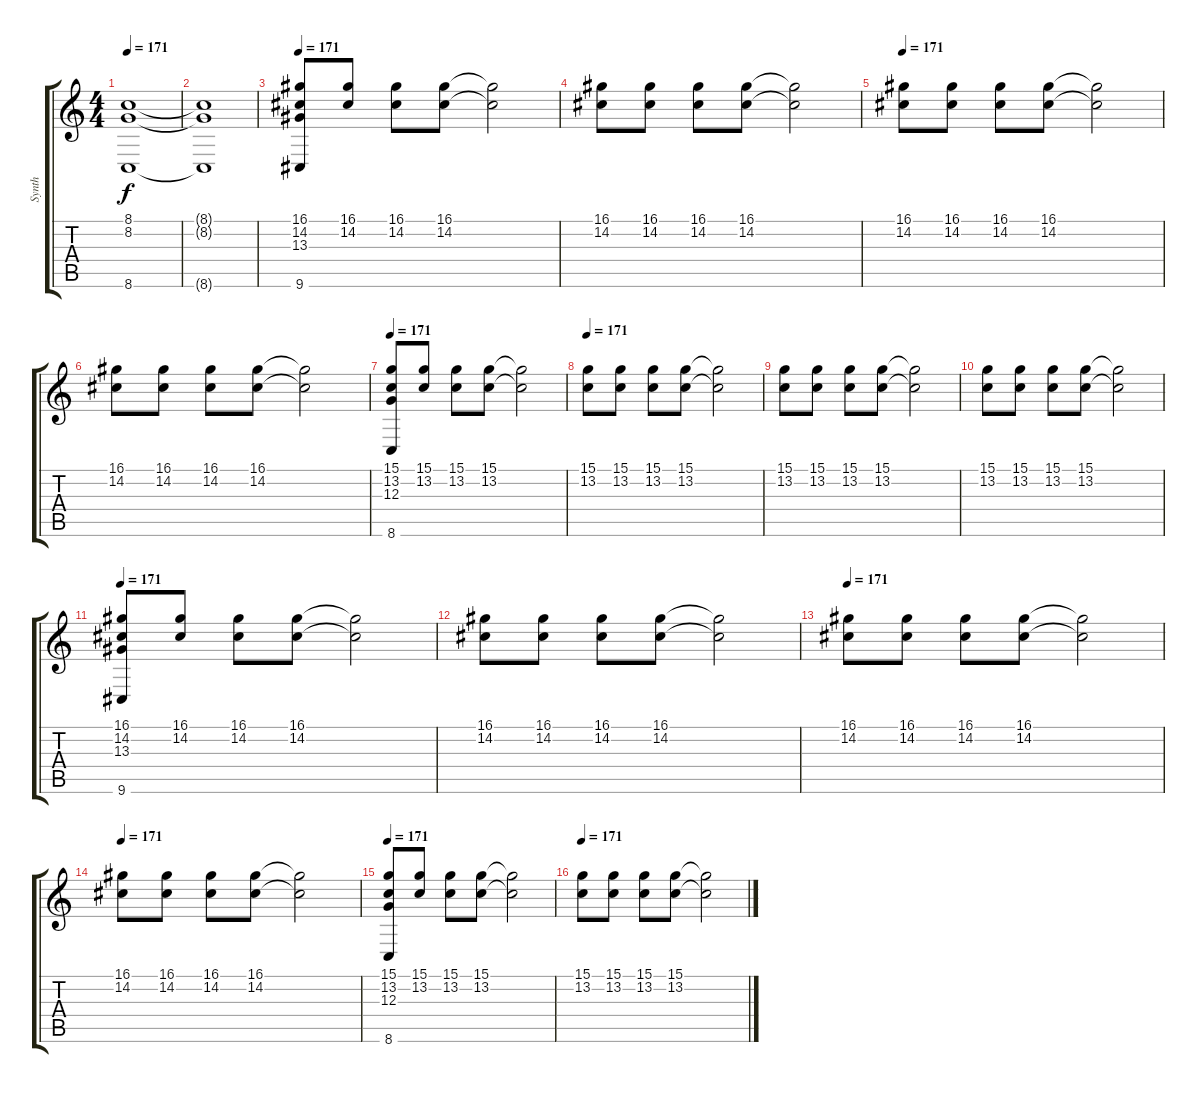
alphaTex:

\track ("Synth" "Synth") {instrument pad3polysynth}
\staff {score tabs}
\tuning (E4 B3 G3 D3 A2 E2) {hide}
\ts (4 4)
\tempo 171
\clef g2
\ks c
(8.1{t} 8.2{t} 8.6{t}).1{dy f} |
(8.1{t} 8.2{t} 8.6{t}).1 |
\tempo 171
(16.1 14.2 13.3 9.6).8 (16.1 14.2).8 (16.1 14.2).8 (16.1 14.2).8 (16.1{t} 14.2{t}).2 |
(16.1 14.2).8 (16.1 14.2).8 (16.1 14.2).8 (16.1 14.2).8 (16.1{t} 14.2{t}).2 |
\tempo 171
(16.1 14.2).8 (16.1 14.2).8 (16.1 14.2).8 (16.1 14.2).8 (16.1{t} 14.2{t}).2 |
(16.1 14.2).8 (16.1 14.2).8 (16.1 14.2).8 (16.1 14.2).8 (16.1{t} 14.2{t}).2 |
\tempo 171
(15.1 13.2 12.3 8.6).8 (15.1 13.2).8 (15.1 13.2).8 (15.1 13.2).8 (15.1{t} 13.2{t}).2 |
\tempo 171
(15.1 13.2).8 (15.1 13.2).8 (15.1 13.2).8 (15.1 13.2).8 (15.1{t} 13.2{t}).2 |
(15.1 13.2).8 (15.1 13.2).8 (15.1 13.2).8 (15.1 13.2).8 (15.1{t} 13.2{t}).2 |
(15.1 13.2).8 (15.1 13.2).8 (15.1 13.2).8 (15.1 13.2).8 (15.1{t} 13.2{t}).2 |
\tempo 171
(16.1 14.2 13.3 9.6).8 (16.1 14.2).8 (16.1 14.2).8 (16.1 14.2).8 (16.1{t} 14.2{t}).2 |
(16.1 14.2).8 (16.1 14.2).8 (16.1 14.2).8 (16.1 14.2).8 (16.1{t} 14.2{t}).2 |
\tempo 171
(16.1 14.2).8 (16.1 14.2).8 (16.1 14.2).8 (16.1 14.2).8 (16.1{t} 14.2{t}).2 |
\tempo 171
(16.1 14.2).8 (16.1 14.2).8 (16.1 14.2).8 (16.1 14.2).8 (16.1{t} 14.2{t}).2 |
\tempo 171
(15.1 13.2 12.3 8.6).8 (15.1 13.2).8 (15.1 13.2).8 (15.1 13.2).8 (15.1{t} 13.2{t}).2 |
\tempo 171
(15.1 13.2).8 (15.1 13.2).8 (15.1 13.2).8 (15.1 13.2).8 (15.1{t} 13.2{t}).2
